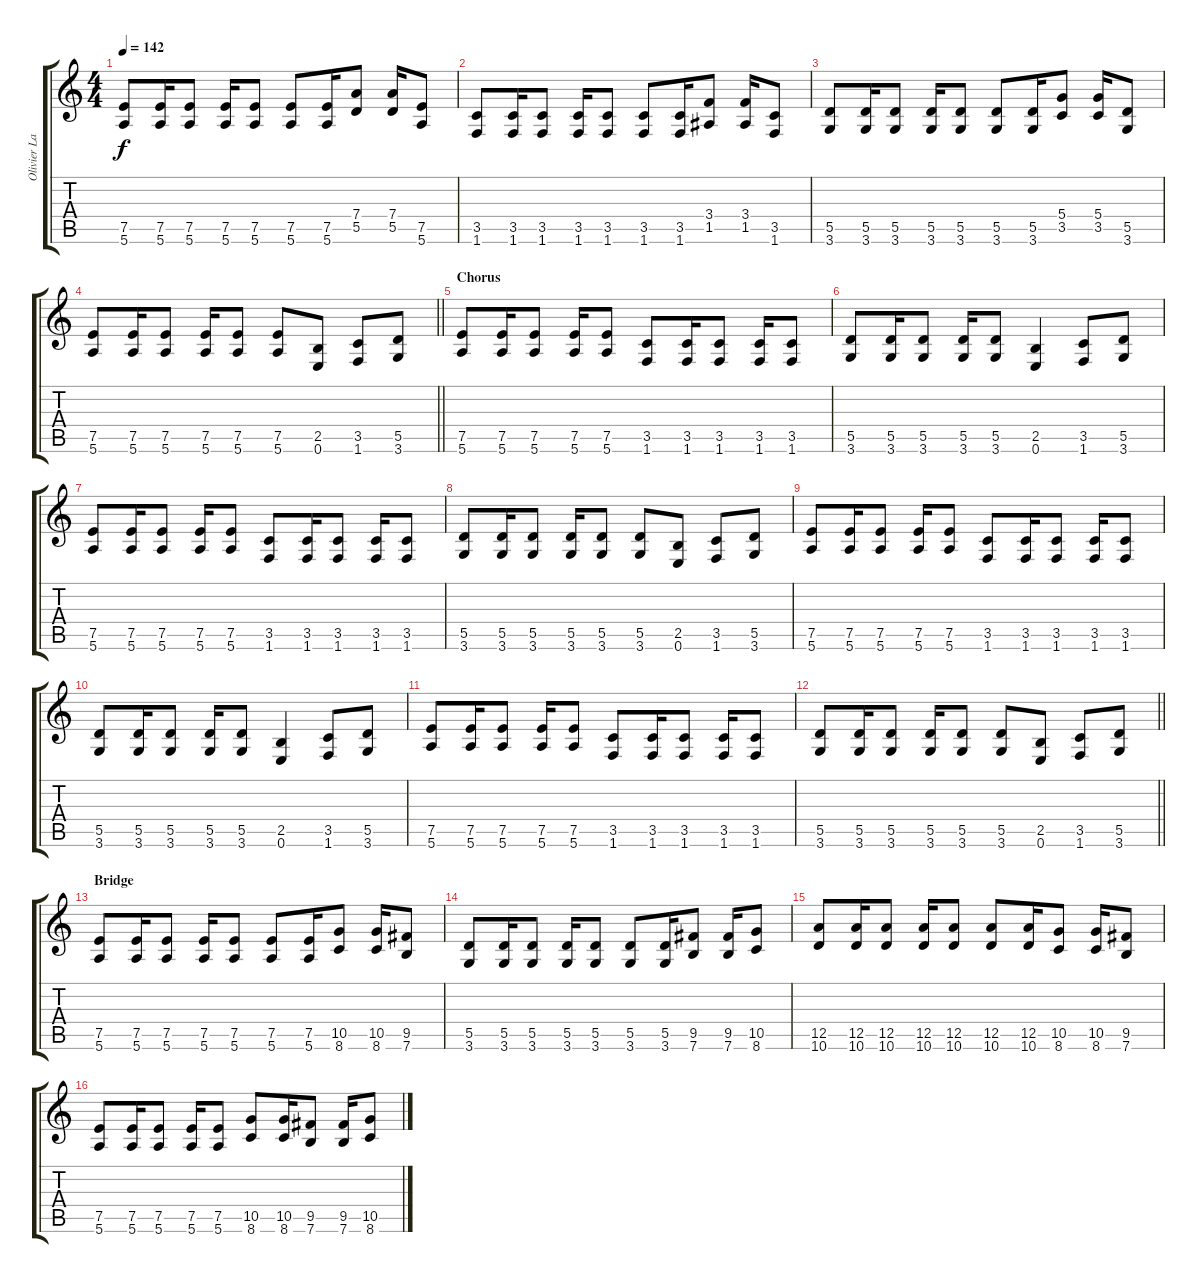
\track ("Olivier Lavoie" "Olivier La") {instrument overdrivenguitar}
\staff {score tabs}
\tuning (E4 B3 G3 D3 A2 E2) {hide}
\ts (4 4)
\tempo 142
\clef g2
\ks c
(7.5 5.6).8{dy f} (7.5 5.6).16 (7.5 5.6).8 (7.5 5.6).16 (7.5 5.6).8 (7.5 5.6).8 (7.5 5.6).16 (7.4 5.5).8 (7.4 5.5).16 (7.5 5.6).8 |
(3.5 1.6).8 (3.5 1.6).16 (3.5 1.6).8 (3.5 1.6).16 (3.5 1.6).8 (3.5 1.6).8 (3.5 1.6).16 (3.4 1.5).8 (3.4 1.5).16 (3.5 1.6).8 |
(5.5 3.6).8 (5.5 3.6).16 (5.5 3.6).8 (5.5 3.6).16 (5.5 3.6).8 (5.5 3.6).8 (5.5 3.6).16 (5.4 3.5).8 (5.4 3.5).16 (5.5 3.6).8 |
\barLineRight lightlight
(7.5 5.6).8 (7.5 5.6).16 (7.5 5.6).8 (7.5 5.6).16 (7.5 5.6).8 (7.5 5.6).8 (2.5 0.6).8 (3.5 1.6).8 (5.5 3.6).8 |
\section ("" "Chorus")
(7.5 5.6).8 (7.5 5.6).16 (7.5 5.6).8 (7.5 5.6).16 (7.5 5.6).8 (3.5 1.6).8 (3.5 1.6).16 (3.5 1.6).8 (3.5 1.6).16 (3.5 1.6).8 |
(5.5 3.6).8 (5.5 3.6).16 (5.5 3.6).8 (5.5 3.6).16 (5.5 3.6).8 (2.5 0.6).4 (3.5 1.6).8 (5.5 3.6).8 |
(7.5 5.6).8 (7.5 5.6).16 (7.5 5.6).8 (7.5 5.6).16 (7.5 5.6).8 (3.5 1.6).8 (3.5 1.6).16 (3.5 1.6).8 (3.5 1.6).16 (3.5 1.6).8 |
(5.5 3.6).8 (5.5 3.6).16 (5.5 3.6).8 (5.5 3.6).16 (5.5 3.6).8 (5.5 3.6).8 (2.5 0.6).8 (3.5 1.6).8 (5.5 3.6).8 |
(7.5 5.6).8 (7.5 5.6).16 (7.5 5.6).8 (7.5 5.6).16 (7.5 5.6).8 (3.5 1.6).8 (3.5 1.6).16 (3.5 1.6).8 (3.5 1.6).16 (3.5 1.6).8 |
(5.5 3.6).8 (5.5 3.6).16 (5.5 3.6).8 (5.5 3.6).16 (5.5 3.6).8 (2.5 0.6).4 (3.5 1.6).8 (5.5 3.6).8 |
(7.5 5.6).8 (7.5 5.6).16 (7.5 5.6).8 (7.5 5.6).16 (7.5 5.6).8 (3.5 1.6).8 (3.5 1.6).16 (3.5 1.6).8 (3.5 1.6).16 (3.5 1.6).8 |
\barLineRight lightlight
(5.5 3.6).8 (5.5 3.6).16 (5.5 3.6).8 (5.5 3.6).16 (5.5 3.6).8 (5.5 3.6).8 (2.5 0.6).8 (3.5 1.6).8 (5.5 3.6).8 |
\section ("" "Bridge")
(7.5 5.6).8 (7.5 5.6).16 (7.5 5.6).8 (7.5 5.6).16 (7.5 5.6).8 (7.5 5.6).8 (7.5 5.6).16 (10.5 8.6).8 (10.5 8.6).16 (9.5 7.6).8 |
(5.5 3.6).8 (5.5 3.6).16 (5.5 3.6).8 (5.5 3.6).16 (5.5 3.6).8 (5.5 3.6).8 (5.5 3.6).16 (9.5 7.6).8 (9.5 7.6).16 (10.5 8.6).8 |
(12.5 10.6).8 (12.5 10.6).16 (12.5 10.6).8 (12.5 10.6).16 (12.5 10.6).8 (12.5 10.6).8 (12.5 10.6).16 (10.5 8.6).8 (10.5 8.6).16 (9.5 7.6).8 |
(7.5 5.6).8 (7.5 5.6).16 (7.5 5.6).8 (7.5 5.6).16 (7.5 5.6).8 (10.5 8.6).8 (10.5 8.6).16 (9.5 7.6).8 (9.5 7.6).16 (10.5 8.6).8
